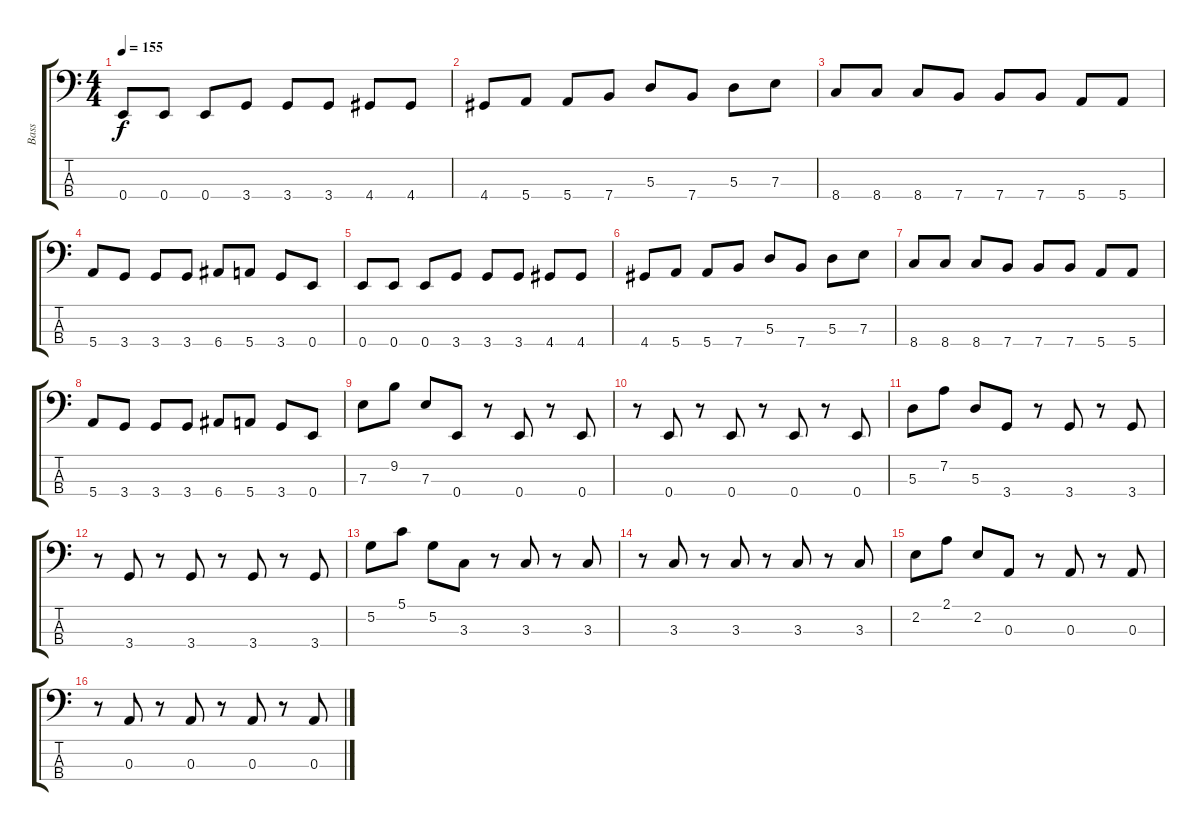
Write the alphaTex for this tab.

\track ("Bass" "Bass") {instrument synthbass2}
\staff {score tabs}
\tuning (G2 D2 A1 E1) {hide}
\ts (4 4)
\tempo 155
\clef f4
\ks c
0.4.8{dy f} 0.4.8 0.4.8 3.4.8 3.4.8 3.4.8 4.4.8 4.4.8 |
4.4.8 5.4.8 5.4.8 7.4.8 5.3.8 7.4.8 5.3.8 7.3.8 |
8.4.8 8.4.8 8.4.8 7.4.8 7.4.8 7.4.8 5.4.8 5.4.8 |
5.4.8 3.4.8 3.4.8 3.4.8 6.4.8 5.4.8 3.4.8 0.4.8 |
0.4.8 0.4.8 0.4.8 3.4.8 3.4.8 3.4.8 4.4.8 4.4.8 |
4.4.8 5.4.8 5.4.8 7.4.8 5.3.8 7.4.8 5.3.8 7.3.8 |
8.4.8 8.4.8 8.4.8 7.4.8 7.4.8 7.4.8 5.4.8 5.4.8 |
5.4.8 3.4.8 3.4.8 3.4.8 6.4.8 5.4.8 3.4.8 0.4.8 |
7.3.8 9.2.8 7.3.8 0.4.8 r.8 0.4.8 r.8 0.4.8 |
r.8 0.4.8 r.8 0.4.8 r.8 0.4.8 r.8 0.4.8 |
5.3.8 7.2.8 5.3.8 3.4.8 r.8 3.4.8 r.8 3.4.8 |
r.8 3.4.8 r.8 3.4.8 r.8 3.4.8 r.8 3.4.8 |
5.2.8 5.1.8 5.2.8 3.3.8 r.8 3.3.8 r.8 3.3.8 |
r.8 3.3.8 r.8 3.3.8 r.8 3.3.8 r.8 3.3.8 |
2.2.8 2.1.8 2.2.8 0.3.8 r.8 0.3.8 r.8 0.3.8 |
r.8 0.3.8 r.8 0.3.8 r.8 0.3.8 r.8 0.3.8
